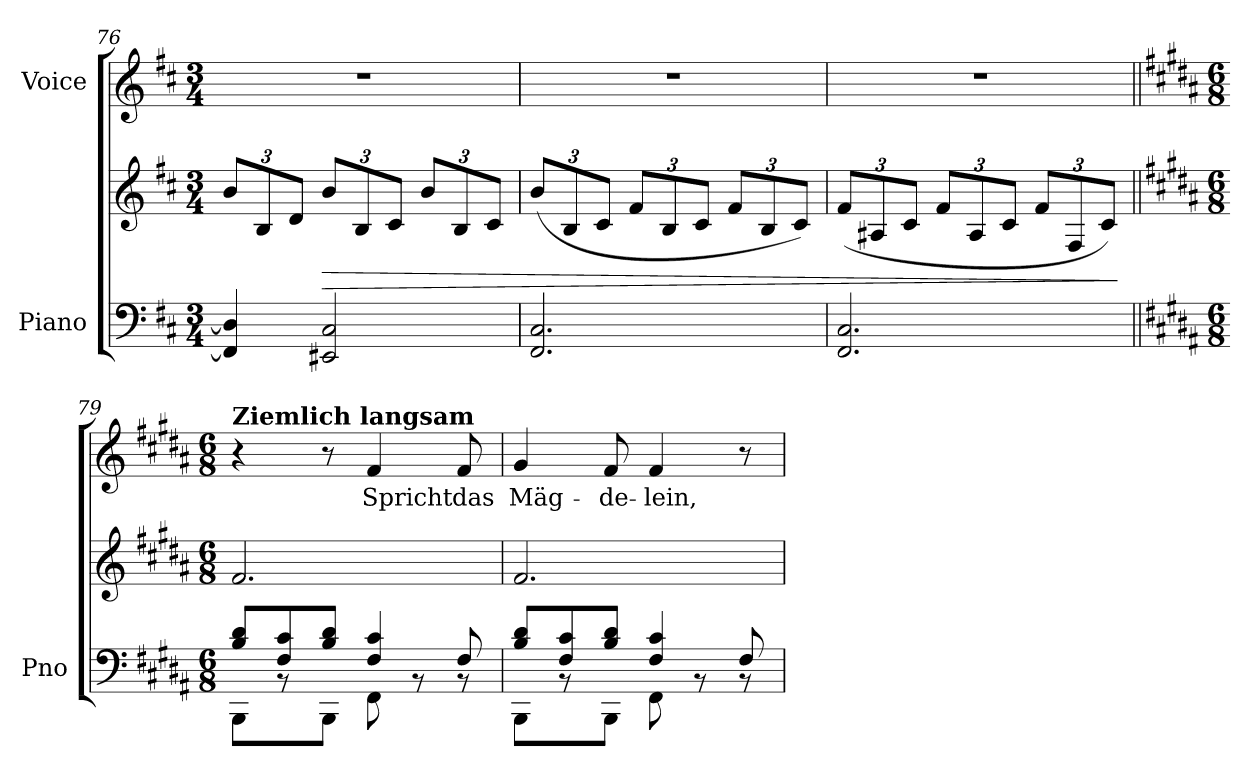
**kern	**kern	**dynam	**kern	**text
*part2	*part2	*part2	*part1	*part1
*staff3	*staff2	*staff2/3	*staff1	*staff1
*I"Piano	*	*	*I"Voice	*
*I'Pno	*	*	*	*
*clefF4	*clefG2	*	*clefG2	*
*k[f#c#]	*k[f#c#]	*	*k[f#c#]	*
*M3/4	*M3/4	*	*M3/4	*
*MM80	*MM80	*	*MM80	*
*	*Xbrackettup	*	*	*
=76	=76	=76	=76	=76
*	*	*	*^	*
4FF#/] 4D/]	12b/L	.	2.r	3ryy	.
.	12B/	.	.	.	.
.	12d/J	.	.	.	.
!	!	!LO:HP:b	!	!	!
2EE#X/ 2C#/	12b/L	>	.	.	.
.	12B/	.	.	12ryy	.
*	*	*	*MM77	*	*
.	12c#/J	.	.	3ryy	.
.	12b/L	.	.	.	.
.	12B/	.	.	.	.
.	12c#/J	.	.	.	.
=77	=77	=77	=77	=77	=77
*	*	*	*MM75	*	*
2.FF#/ 2.C#/	(<12b/L	.	2.r	3ryy	.
.	12B/	.	.	.	.
.	12c#/J	.	.	.	.
.	12f#/L	.	.	.	.
.	12B/	.	.	12ryy	.
*	*	*	*MM72	*	*
.	12c#/J	.	.	3ryy	.
.	12f#/L	.	.	.	.
.	12B/	.	.	.	.
.	12c#/J)	.	.	.	.
*	*	*	*v	*v	*
=78	=78	=78	=78	=78
*	*	*	*MM70	*
2.FF#/ 2.C#/	(<12f#/L	.	2.r	.
.	12A#X/	.	.	.
.	12c#/J	.	.	.
.	12f#/L	.	.	.
.	12A#/	.	.	.
.	12c#/J	.	.	.
.	12f#/L	.	.	.
.	12F#/	.	.	.
.	12c#/J)	.	.	.
.	.	]	.	.
!!LO:PB:g=z
=79||	=79||	=79||	=79||	=79||
*k[f#c#g#d#a#]	*k[f#c#g#d#a#]	*	*k[f#c#g#d#a#]	*
*M6/8	*M6/8	*	*M6/8	*
*^	*	*	*	*
!	!	!	!	!LO:TX:a:B:t=Ziemlich langsam	!
!	!	!	!LO:DY:b	!	!
!	!	!	!LO:DY:n=1:b	!	!
8B/ 8d#/L	8BBB\L	2.f#/	pp other-dynamics	4r	.
8F#/ 8c#/	8rBB	.	.	.	.
8B/ 8d#/J	8BBB\J	.	.	8r	.
!	!	!	!	!	!LO:LY:b
4F#/ 4c#/	8FF#\	.	.	4f#/	Spricht
.	8rBB	.	.	.	.
!	!	!	!	!	!LO:LY:b
8F#/	8rBB	.	.	8f#/	das
=80	=80	=80	=80	=80	=80
!	!	!	!	!	!LO:LY:b
8B/ 8d#/L	8BBB\L	2.f#/	.	4g#/	Mäg-
8F#/ 8c#/	8rBB	.	.	.	.
!	!	!	!	!	!LO:LY:b
8B/ 8d#/J	8BBB\J	.	.	8f#/	-de-
!	!	!	!	!	!LO:LY:b
4F#/ 4c#/	8FF#\	.	.	4f#/	-lein,
.	8rBB	.	.	.	.
8F#/	8rBB	.	.	8r	.
*v	*v	*	*	*	*
=	=	=	=	=
*-	*-	*-	*-	*-
